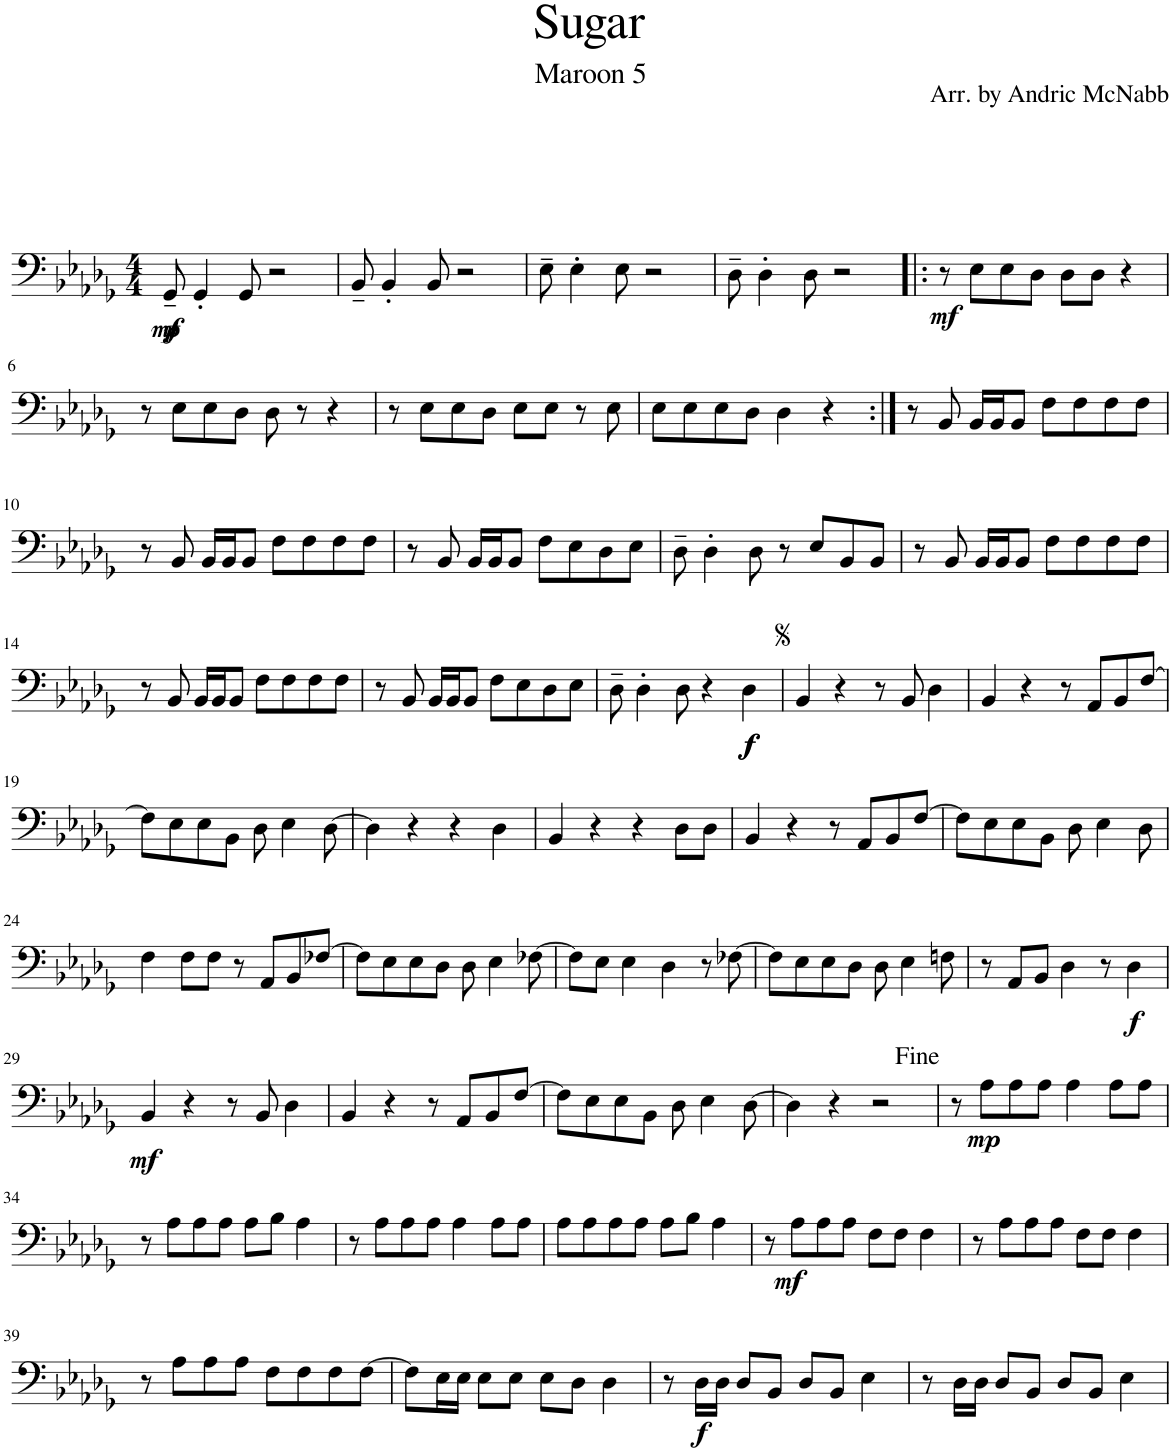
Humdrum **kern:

**kern	**dynam
*part1	*part1
*staff1	*staff1
*I"Tenor Trombone	*
*I'T. Trb.	*
*clefF4	*
*k[b-e-a-d-g-]	*
*M4/4	*
=1	=1
!	!LO:DY:b
!	!LO:DY:n=1:b
8GG-~/	mf p
4GG-'/	.
8GG-/	.
2r	.
=2	=2
8BB-~/	.
4BB-'/	.
8BB-/	.
2r	.
=3	=3
8E-~\	.
4E-'\	.
8E-\	.
2r	.
=4	=4
8D-~\	.
4D-'\	.
8D-\	.
2r	.
=5!|:	=5!|:
!	!LO:DY:b
8r	mf
8E-\L	.
8E-\	.
8D-\J	.
8D-\L	.
8D-\J	.
4r	.
!!LO:LB:g=z
=6	=6
8r	.
8E-\L	.
8E-\	.
8D-\J	.
8D-\	.
8r	.
4r	.
=7	=7
8r	.
8E-\L	.
8E-\	.
8D-\J	.
8E-\L	.
8E-\J	.
8r	.
8E-\	.
=8	=8
8E-\L	.
8E-\	.
8E-\	.
8D-\J	.
4D-\	.
4r	.
=9:|!	=9:|!
8r	.
8BB-/	.
16BB-/LL	.
16BB-/J	.
8BB-/J	.
8F\L	.
8F\	.
8F\	.
8F\J	.
!!LO:LB:g=z
=10	=10
8r	.
8BB-/	.
16BB-/LL	.
16BB-/J	.
8BB-/J	.
8F\L	.
8F\	.
8F\	.
8F\J	.
=11	=11
8r	.
8BB-/	.
16BB-/LL	.
16BB-/J	.
8BB-/J	.
8F\L	.
8E-\	.
8D-\	.
8E-\J	.
=12	=12
8D-~\	.
4D-'\	.
8D-\	.
8r	.
8E-/L	.
8BB-/	.
8BB-/J	.
=13	=13
8r	.
8BB-/	.
16BB-/LL	.
16BB-/J	.
8BB-/J	.
8F\L	.
8F\	.
8F\	.
8F\J	.
!!LO:LB:g=z
=14	=14
8r	.
8BB-/	.
16BB-/LL	.
16BB-/J	.
8BB-/J	.
8F\L	.
8F\	.
8F\	.
8F\J	.
=15	=15
8r	.
8BB-/	.
16BB-/LL	.
16BB-/J	.
8BB-/J	.
8F\L	.
8E-\	.
8D-\	.
8E-\J	.
=16	=16
8D-~\	.
4D-'\	.
8D-\	.
4r	.
!	!LO:DY:b
!	!LO:DY:n=1:b
4D-\	f f
=17	=17
4BB-/	.
4r	.
8r	.
8BB-/	.
4D-\	.
=18	=18
4BB-/	.
4r	.
8r	.
8AA-/L	.
8BB-/	.
[8F/J	.
!!LO:LB:g=z
=19	=19
8F\L]	.
8E-\	.
8E-\	.
8BB-\J	.
8D-\	.
4E-\	.
[8D-\	.
=20	=20
4D-\]	.
4r	.
4r	.
4D-\	.
=21	=21
4BB-/	.
4r	.
4r	.
8D-\L	.
8D-\J	.
=22	=22
4BB-/	.
4r	.
8r	.
8AA-/L	.
8BB-/	.
[8F/J	.
=23	=23
8F\L]	.
8E-\	.
8E-\	.
8BB-\J	.
8D-\	.
4E-\	.
8D-\	.
!!LO:LB:g=z
=24	=24
4F\	.
8F\L	.
8F\J	.
8r	.
8AA-/L	.
8BB-/	.
[8F-X/J	.
=25	=25
8F-\L]	.
8E-\	.
8E-\	.
8D-\J	.
8D-\	.
4E-\	.
[8F-X\	.
=26	=26
8F-\L]	.
8E-\J	.
4E-\	.
4D-\	.
8r	.
[8F-X\	.
=27	=27
8F-\L]	.
8E-\	.
8E-\	.
8D-\J	.
8D-\	.
4E-\	.
8Fn\	.
=28	=28
8r	.
8AA-/L	.
8BB-/J	.
4D-\	.
8r	.
!	!LO:DY:b
4D-\	f
!!LO:LB:g=z
=29	=29
!	!LO:DY:b
4BB-/	mf
4r	.
8r	.
8BB-/	.
4D-\	.
=30	=30
4BB-/	.
4r	.
8r	.
8AA-/L	.
8BB-/	.
[8F/J	.
=31	=31
8F\L]	.
8E-\	.
8E-\	.
8BB-\J	.
8D-\	.
4E-\	.
[8D-\	.
=32	=32
4D-\]	.
4r	.
2r	.
=33	=33
8r	.
!	!LO:DY:b
8A-\L	mp
8A-\	.
8A-\J	.
4A-\	.
8A-\L	.
8A-\J	.
!!LO:LB:g=z
=34	=34
8r	.
8A-\L	.
8A-\	.
8A-\J	.
8A-\L	.
8B-\J	.
4A-\	.
=35	=35
8r	.
8A-\L	.
8A-\	.
8A-\J	.
4A-\	.
8A-\L	.
8A-\J	.
=36	=36
8A-\L	.
8A-\	.
8A-\	.
8A-\J	.
8A-\L	.
8B-\J	.
4A-\	.
=37	=37
8r	.
!	!LO:DY:b
8A-\L	mf
8A-\	.
8A-\J	.
8F\L	.
8F\J	.
4F\	.
=38	=38
8r	.
8A-\L	.
8A-\	.
8A-\J	.
8F\L	.
8F\J	.
4F\	.
!!LO:LB:g=z
=39	=39
8r	.
8A-\L	.
8A-\	.
8A-\J	.
8F\L	.
8F\	.
8F\	.
[8F\J	.
=40	=40
8F\L]	.
16E-\L	.
16E-\JJ	.
8E-\L	.
8E-\J	.
8E-\L	.
8D-\J	.
4D-\	.
=41	=41
8r	.
!	!LO:DY:b
16D-\LL	f
16D-\JJ	.
8D-/L	.
8BB-/J	.
8D-/L	.
8BB-/J	.
4E-\	.
=42	=42
8r	.
16D-\LL	.
16D-\JJ	.
8D-/L	.
8BB-/J	.
8D-/L	.
8BB-/J	.
4E-\	.
=	=
*-	*-
